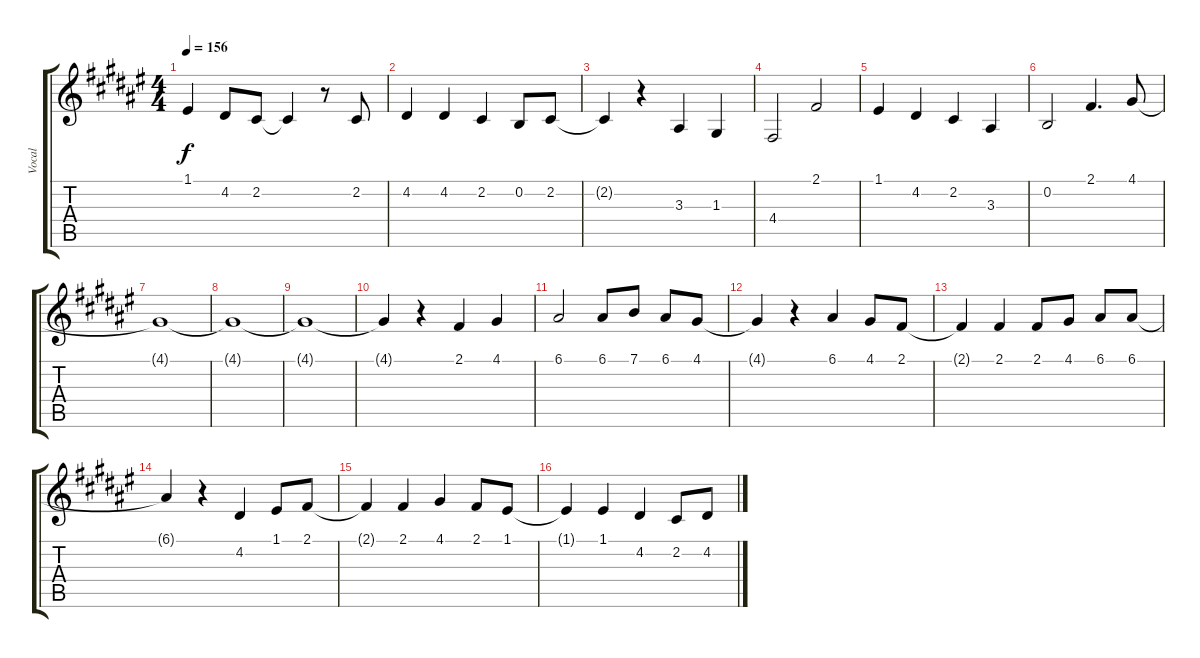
\track ("Vocal" "Vocal") {instrument oboe}
\staff {score tabs}
\tuning (E4 B3 G3 D3 A2 E2) {hide}
\ts (4 4)
\tempo 156
\clef g2
\ks f#
1.1.4{dy f} 4.2.8 2.2.8 2.2{t}.4 r.8 2.2.8 |
4.2.4 4.2.4 2.2.4 0.2.8 2.2.8 |
2.2{t}.4 r.4 3.3.4 1.3.4 |
4.4.2 2.1.2 |
1.1.4 4.2.4 2.2.4 3.3.4 |
0.2.2 2.1.4{d} 4.1.8 |
4.1{t}.1 |
4.1{t}.1 |
4.1{t}.1 |
4.1{t}.4 r.4 2.1.4 4.1.4 |
6.1.2 6.1.8 7.1.8 6.1.8 4.1.8 |
4.1{t}.4 r.4 6.1.4 4.1.8 2.1.8 |
2.1{t}.4 2.1.4 2.1.8 4.1.8 6.1.8 6.1.8 |
6.1{t}.4 r.4 4.2.4 1.1.8 2.1.8 |
2.1{t}.4 2.1.4 4.1.4 2.1.8 1.1.8 |
1.1{t}.4 1.1.4 4.2.4 2.2.8 4.2.8
